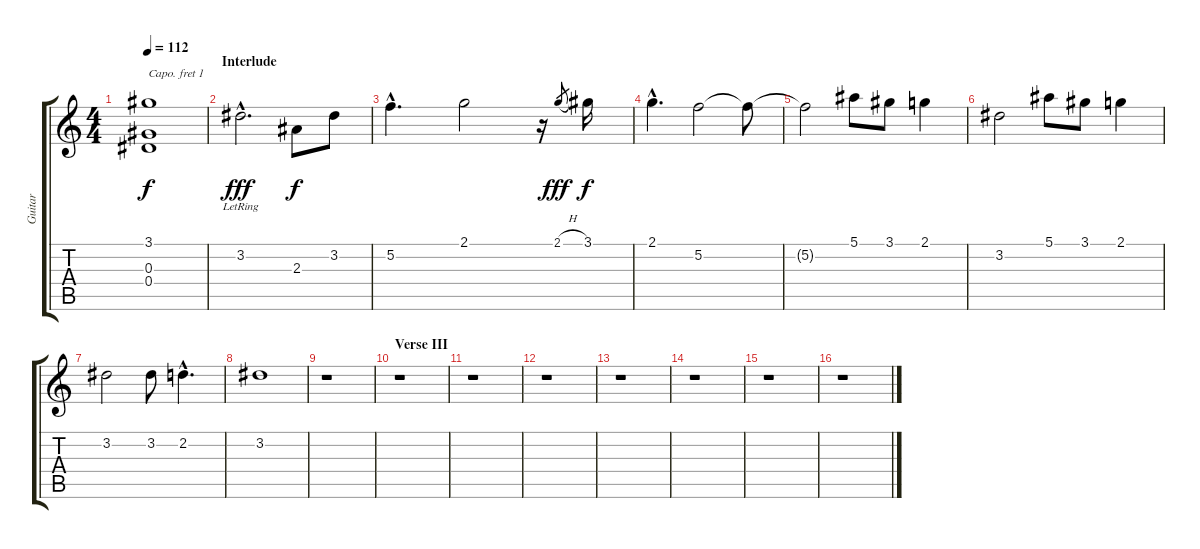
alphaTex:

\track ("Guitar" "Guitar") {instrument acousticguitarsteel}
\staff {score tabs}
\capo 1
\tuning (E4 B3 G3 D3 A2 E2) {hide}
\ts (4 4)
\tempo 112
\clef g2
\ks c
(3.1{t} 0.3{t} 0.4{t}).1{dy f} |
\section ("" "Interlude")
3.2{hac lr}.2{d dy fff volume 11} 2.3.8{dy f} 3.2.8 |
5.2{hac}.4{d} 2.1.2 r.16 2.1{h}.8{gr dy fff} 3.1.16{dy f} |
2.1{hac}.4{d} 5.2.2 5.2{t}.8 |
5.2{t}.2 5.1.8 3.1.8 2.1.4 |
3.2.2 5.1.8 3.1.8 2.1.4 |
3.2.2 3.2.8 2.2{hac}.4{d} |
3.2.1 |
r.1 |
\section ("" "Verse III")
r.1 |
r.1 |
r.1 |
r.1 |
r.1 |
r.1 |
r.1
